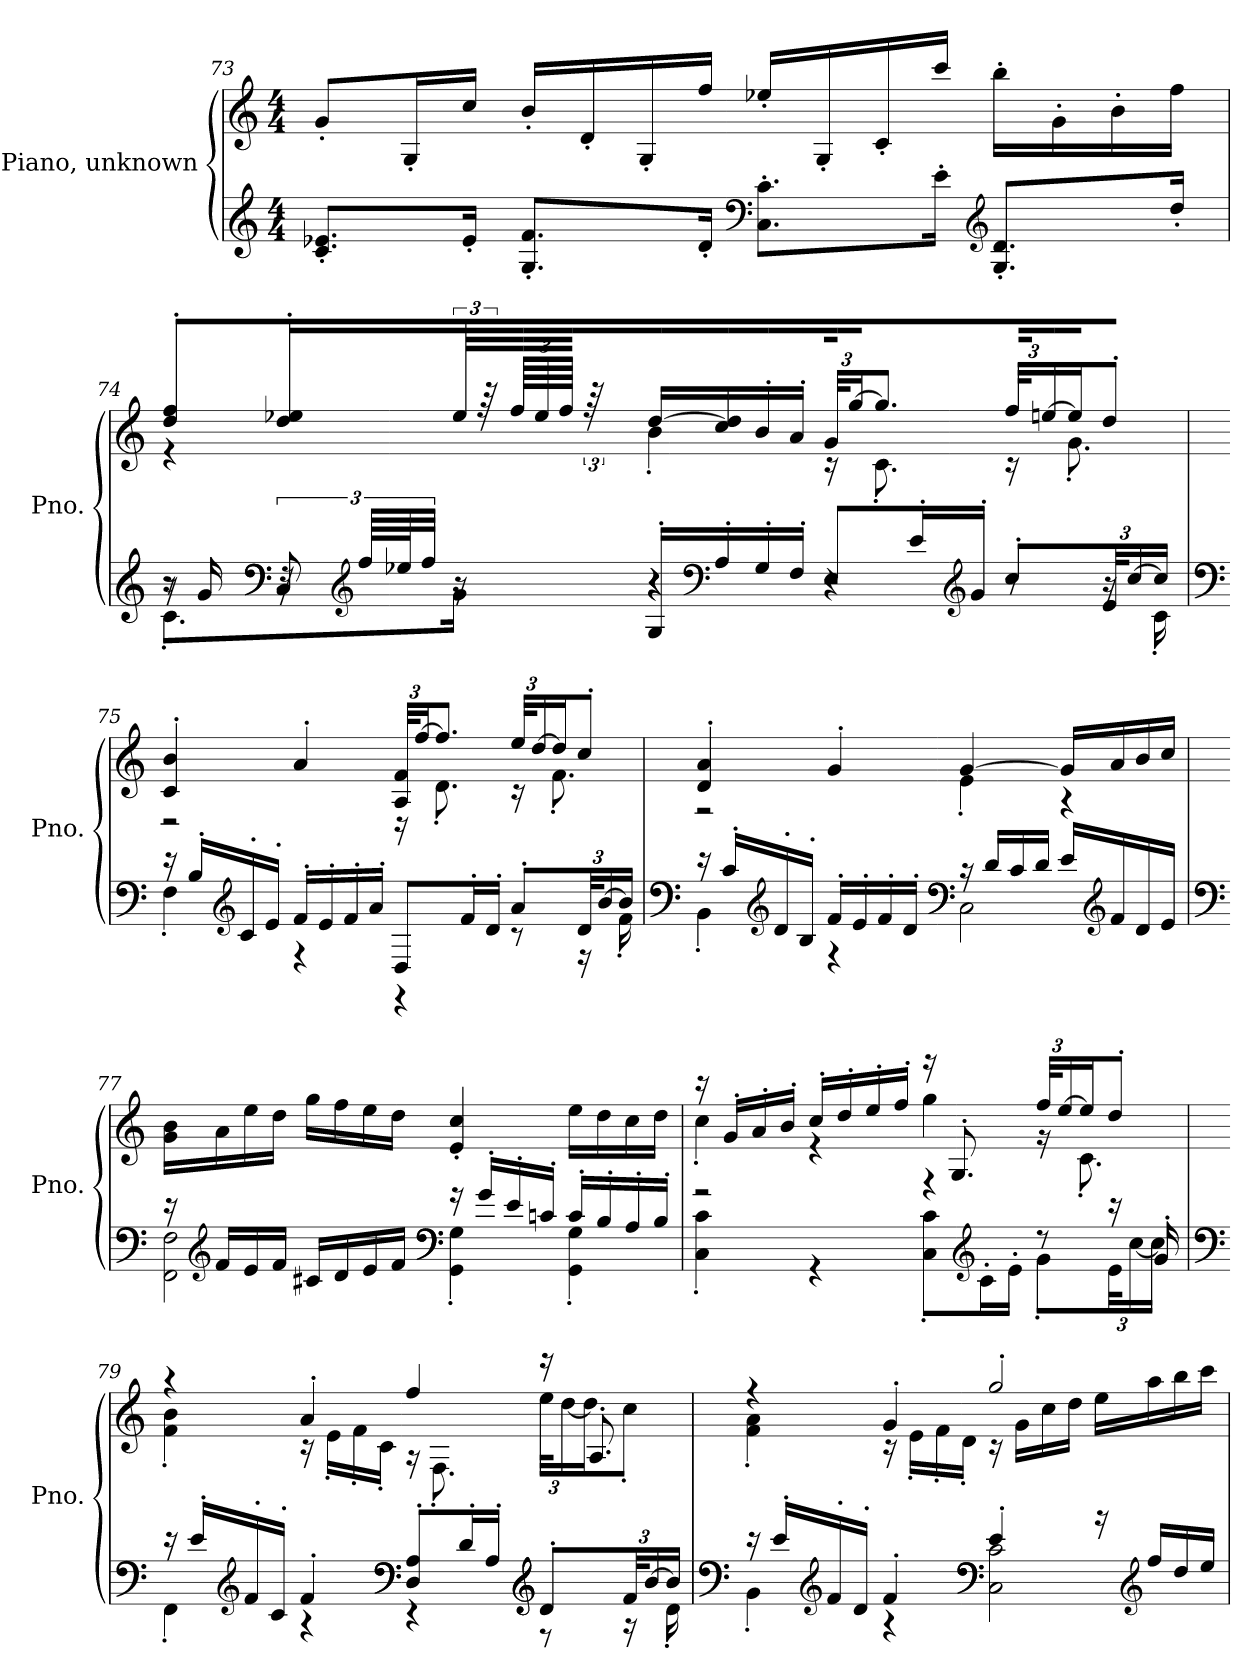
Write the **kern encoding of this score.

**kern	**kern
*part1	*part1
*staff2	*staff1
*I"Piano, unknown	*
*I'Pno.	*
*clefG2	*clefG2
*k[]	*k[]
*M4/4	*M4/4
=73	=73
8.c/' 8.e-X/'L	8g'/L
.	16G'/L
16e-'/Jk	16cc/JJ
8.G/' 8.f/'L	16b'/LL
.	16d'/
.	16G'/
16d'/Jk	16ff/JJ
*clefF4	*
8.C\' 8.c\'L	16ee-X'/LL
.	16G'/
.	16c'/
16e-'\Jk	16ccc/JJ
*clefG2	*
8.G/' 8.d/'L	16bb'\LL
.	16g'\
.	16b'\
16dd'/Jk	16ff\JJ
!!LO:LB:g=z
=74	=74
*^	*^
*	*^	*	*
16r	8.c'\L	8r	8dd/' 8ff/'L	4r
16g/	.	.	.	.
*clefF4	*	*	*	*
48r	.	8C/	16dd/' 16ee-X/'L	.
*clefG2	*	*	*	*
96ff/LLLL	.	.	.	.
96ee-X/J	.	.	.	.
48ff/JJJ	.	.	.	.
16r	16g\Jk	.	96ee-/JJkk	.
.	.	.	96r	.
.	.	.	96ff/LLLL	.
.	.	.	96ee-/	.
.	.	.	96ff/JJJJ	.
.	.	.	96r	.
16G'/LL	4r	4r	[16dd/LL	4b'\
*clefF4	*	*	*	*
16A'/	.	.	16cc/ 16dd/]	.
16G'/	.	.	16b'/	.
16F'/JJ	.	.	16a'/JJ	.
*	*	*	*Xbrackettup	*
8E/L	4r	2r	48g/KLL	16r
.	.	.	[24gg/J	.
.	.	.	8.gg/J]	8.c'\
16e'/L	.	.	.	.
*clefG2	*	*	*	*
16g'/JJ	.	.	.	.
8cc'/L	8r	.	48ff/KLL	16r
.	.	.	[24een/	.
.	.	.	16ee/J]	8.g'\
*Xbrackettup	*	*	*	*
48e/KL	16r	.	8dd'/J	.
[24cc/	.	.	.	.
16cc/JJ]	16c'\	.	.	.
*v	*v	*v	*	*
!!LO:PB:g=z	!!
=75	=75	=75
*clefF4	*	*
*^	*	*
16r	4F'\	4c/' 4b/'	2r
16B'/LL	.	.	.
*clefG2	*	*	*
16c'/	.	.	.
16e'/JJ	.	.	.
16f'/LL	4r	4a'/	.
16e'/	.	.	.
16f'/	.	.	.
16a'/JJ	.	.	.
8D/L	4r	48A/ 48f/KLL	16r
.	.	[24ff/J	.
.	.	8.ff/J]	8.d'\
16f'/L	.	.	.
16d'/JJ	.	.	.
8a'/L	8r	48ee/KLL	16r
.	.	[24dd/	.
.	.	16dd/J]	8.f'\
48d/KL	16r	8cc'/J	.
[24b/	.	.	.
16b/JJ]	16f'\	.	.
=76	=76	=76	=76
*clefF4	*	*	*
16r	4BB'\	4d/' 4a/'	2r
16c'/LL	.	.	.
*clefG2	*	*	*
16d'/	.	.	.
16B'/JJ	.	.	.
16f'/LL	4r	4g'/	.
16e'/	.	.	.
16f'/	.	.	.
16d'/JJ	.	.	.
*clefF4	*	*	*
16r	2C\	[4g/	4e'\
16d/LL	.	.	.
16c/	.	.	.
16d/JJ	.	.	.
16e/LL	.	16g/LL]	4r
*clefG2	*	*	*
16f/	.	16a/	.
16d/	.	16b/	.
16e/JJ	.	16cc/JJ	.
*	*	*v	*v
!!LO:LB:g=z
=77	=77	=77
*clefF4	*	*
16r	2FF\ 2F\	16g\ 16b\LL
*clefG2	*	*
16f/LL	.	16a\
16e/	.	16ee\
16f/JJ	.	16dd\JJ
16c#X/LL	.	16gg\LL
16d/	.	16ff\
16e/	.	16ee\
16f/JJ	.	16dd\JJ
*clefF4	*	*
16r	4GG\' 4G\'	4e/' 4cc/'
16g'/LL	.	.
16e'/	.	.
16cn'/JJ	.	.
16c'/LL	4GG\' 4G\'	16ee\LL
16B'/	.	16dd\
16A'/	.	16cc\
16B'/JJ	.	16dd\JJ
=78	=78	=78
*	*	*^
2r	4C\' 4c\'	16r	4cc'\
.	.	16g'/LL	.
.	.	16a'/	.
.	.	16b'/JJ	.
.	4r	16cc'/LL	4r
.	.	16dd'/	.
.	.	16ee'/	.
.	.	16ff'/JJ	.
4r	8C\' 8c\'L	16r	4gg\
.	.	8.G'/	.
*clefG2	*	*	*
.	16c'\L	.	.
.	16e'\JJ	.	.
8r	8g'\L	48ff/KLL	16r
.	.	[24ee/	.
.	.	16ee/J]	8.c'\
16r	48e\KL	8dd'/J	.
.	[24cc\	.	.
16g'/	16cc\JJ]	.	.
!!LO:LB:g=z	!!
=79	=79	=79	=79
*clefF4	*	*	*
16r	4FF'\	4r	4f\' 4b\'
16e'/LL	.	.	.
*clefG2	*	*	*
16f'/	.	.	.
16c'/JJ	.	.	.
4f'/	4r	4a'/	16r
.	.	.	16e'\LL
.	.	.	16f'\
.	.	.	16c'\JJ
*clefF4	*	*	*
8D/' 8A/'L	4r	4ff/	16r
.	.	.	8.F'\
16d'/L	.	.	.
16A'/JJ	.	.	.
*clefG2	*	*	*
8d'/L	8r	16r	48ee\KLL
.	.	.	[24dd\
.	.	8.A'/	16dd\J]
48f/KL	16r	.	8cc'\J
[24b/	.	.	.
16b/JJ]	16d'\	.	.
=80	=80	=80	=80
*clefF4	*	*	*
16r	4BB'\	4r	4f\' 4a\'
16e'/LL	.	.	.
*clefG2	*	*	*
16f'/	.	.	.
16d'/JJ	.	.	.
4f'/	4r	4g'/	16r
.	.	.	16e'\LL
.	.	.	16f'\
.	.	.	16d'\JJ
*clefF4	*	*	*
4e'/	2C\ 2c\	2gg'/	16r
.	.	.	16g\LL
.	.	.	16cc\
.	.	.	16dd\JJ
16r	.	.	16ee\LL
*clefG2	*	*	*
16ff/LL	.	.	16aa\
16dd/	.	.	16bb\
16ee/JJ	.	.	16ccc\JJ
*v	*v	*	*
*	*v	*v
=	=
*-	*-
